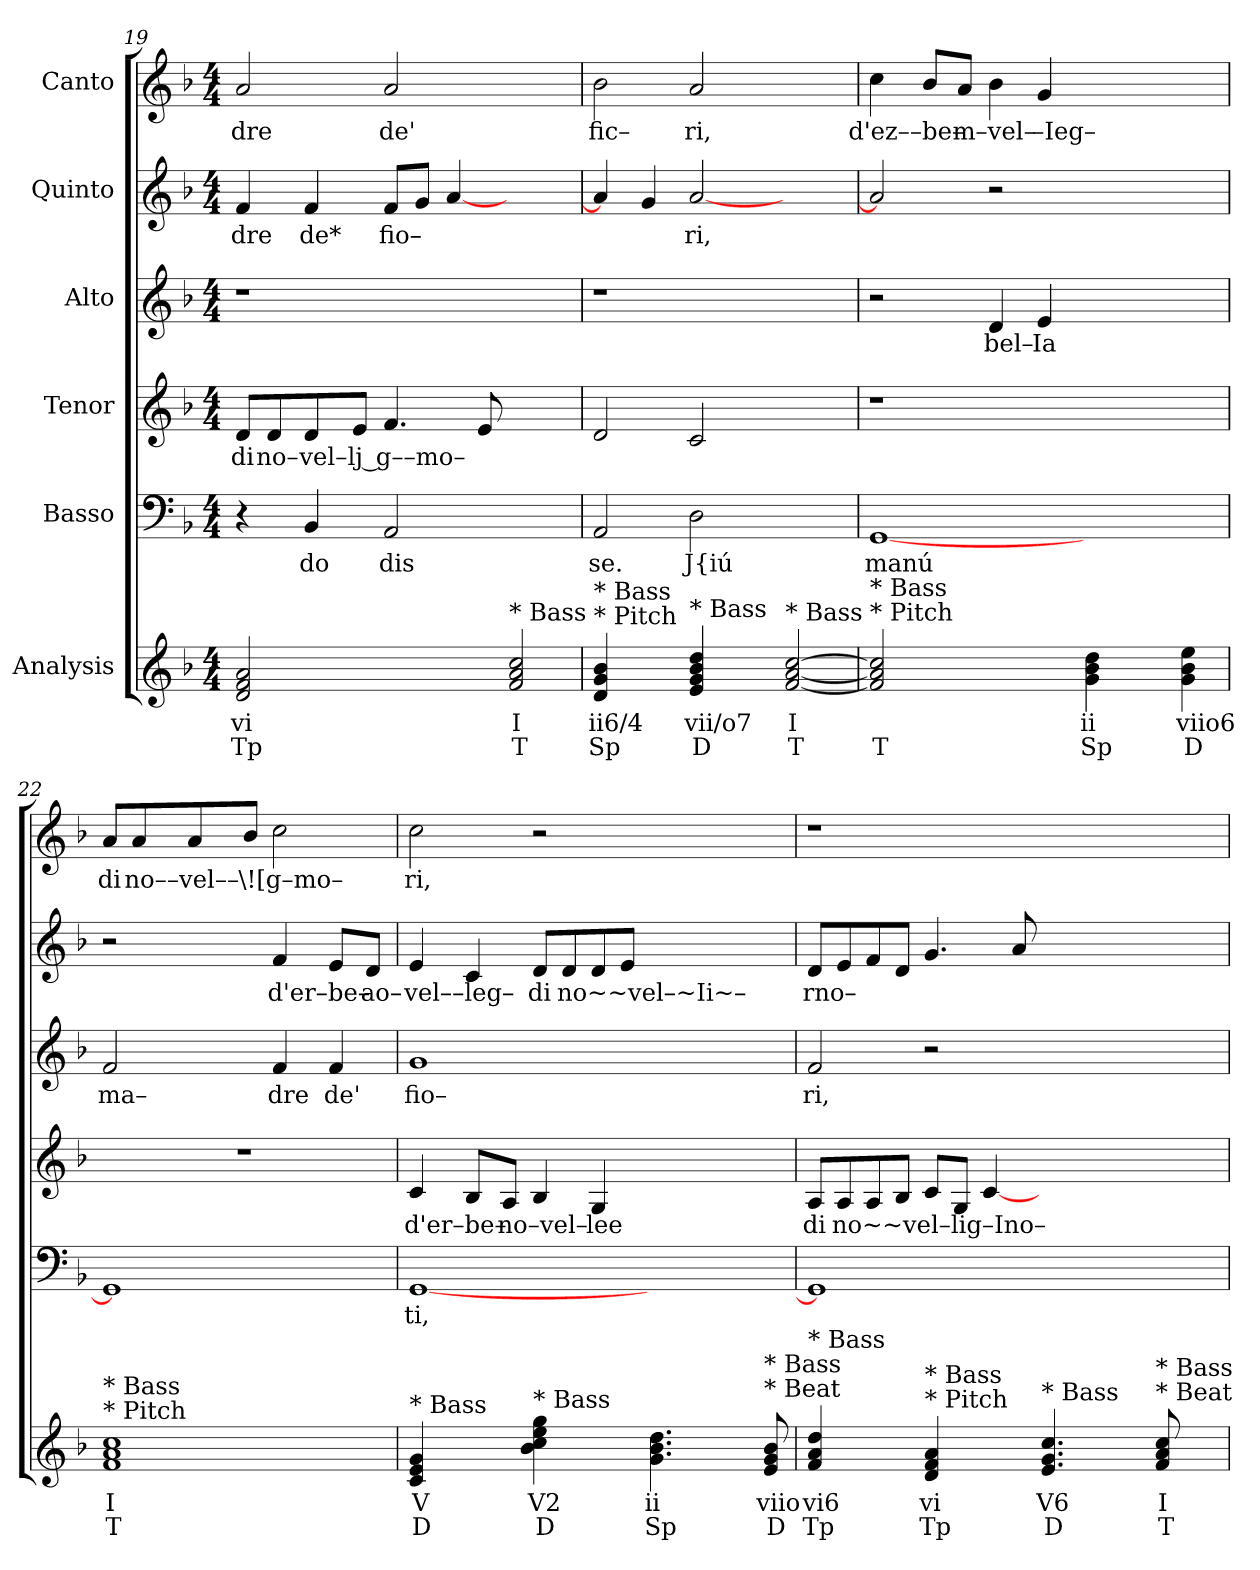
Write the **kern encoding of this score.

**kern	**text	**text	**kern	**text	**kern	**text	**kern	**text	**kern	**text	**kern	**text
*part6	*part6	*part6	*part5	*part5	*part4	*part4	*part3	*part3	*part2	*part2	*part1	*part1
*staff6	*staff6	*staff6	*staff5	*staff5	*staff4	*staff4	*staff3	*staff3	*staff2	*staff2	*staff1	*staff1
*I"Analysis	*	*	*I"Basso	*	*I"Tenor	*	*I"Alto	*	*I"Quinto	*	*I"Canto	*
*	*	*	*clefF4	*	*clefG2	*	*clefG2	*	*clefG2	*	*clefG2	*
*k[b-]	*	*	*k[b-]	*	*k[b-]	*	*k[b-]	*	*k[b-]	*	*k[b-]	*
*	*	*	*F:	*	*F:	*	*F:	*	*F:	*	*F:	*
*M4/4	*	*	*M4/4	*	*M4/4	*	*M4/4	*	*M4/4	*	*M4/4	*
=19	=19	=19	=19	=19	=19	=19	=19	=19	=19	=19	=19	=19
!	!	!	!	!	!	!LO:LY:b	!	!	!	!	!	!
!	!	!	!	!	!	!	!	!	!	!LO:LY:b	!	!
!	!	!	!	!	!	!	!	!	!	!	!	!LO:LY:b
2d 2f 2a	vi	Tp	4r	.	8d/L	di	1r	.	4f/	dre	2a/	dre
!	!	!	!	!	!	!LO:LY:b	!	!	!	!	!	!
.	.	.	.	.	8d/	no–	.	.	.	.	.	.
!	!	!	!	!LO:LY:b	!	!	!	!	!	!	!	!
!	!	!	!	!	!	!LO:LY:b	!	!	!	!	!	!
!	!	!	!	!	!	!	!	!	!	!LO:LY:b	!	!
.	.	.	4BB-/	do	8d/	vel–	.	.	4f/	de*	.	.
!	!	!	!	!	!	!LO:LY:b	!	!	!	!	!	!
.	.	.	.	.	8e/J	lj g––mo–	.	.	.	.	.	.
!	!	!	!	!LO:LY:b	!	!	!	!	!	!	!	!
!	!	!	!	!	!	!	!	!	!	!LO:LY:b	!	!
!	!	!	!	!	!	!	!	!	!	!	!	!LO:LY:b
2ryy	.	.	2AA/	dis	4.f/	.	.	.	8f/L	fio–	2a/	de'
.	.	.	.	.	.	.	.	.	8g/J	.	.	.
.	.	.	.	.	.	.	.	.	[4a/	.	.	.
.	.	.	.	.	8e/	.	.	.	.	.	.	.
!LO:TX:a:t=* Bass	!	!	!	!	!	!	!	!	!	!	!	!
2f 2a 2cc	I	T	2ryy	.	2ryy	.	2ryy	.	2ryy	.	2ryy	.
=20	=20	=20	=20	=20	=20	=20	=20	=20	=20	=20	=20	=20
!	!	!	!	!LO:LY:b	!	!	!	!	!	!	!	!
!LO:TX:a:t=* Pitch	!	!	!	!	!	!	!	!	!	!	!	!
!LO:TX:a:t=* Bass	!	!	!	!	!	!	!	!	!	!	!	!
!	!	!	!	!	!	!	!	!	!	!	!	!LO:LY:b
4d 4g 4b-	ii6/4	Sp	2AA/	se.	2d/	.	1r	.	4a/]	.	2b-\	fic–
4ryy	.	.	.	.	.	.	.	.	4g/	.	.	.
!	!	!	!	!LO:LY:b	!	!	!	!	!	!	!	!
!	!	!	!	!	!	!	!	!	!	!LO:LY:b	!	!
!LO:TX:a:t=* Bass	!	!	!	!	!	!	!	!	!	!	!	!
!	!	!	!	!	!	!	!	!	!	!	!	!LO:LY:b
4e 4g 4b- 4dd	vii/o7	D	2D\	J{iú	2c/	.	.	.	[2a/	ri,	2a/	ri,
4ryy	.	.	.	.	.	.	.	.	.	.	.	.
!LO:TX:a:t=* Bass	!	!	!	!	!	!	!	!	!	!	!	!
[2f [2a [2cc	I	T	2ryy	.	2ryy	.	2ryy	.	2ryy	.	2ryy	.
=21	=21	=21	=21	=21	=21	=21	=21	=21	=21	=21	=21	=21
!	!	!	!	!LO:LY:b	!	!	!	!	!	!	!	!
!LO:TX:a:t=* Pitch	!	!	!	!	!	!	!	!	!	!	!	!
!LO:TX:a:t=* Bass	!	!	!	!	!	!	!	!	!	!	!	!
!	!	!	!	!	!	!	!	!	!	!	!	!LO:LY:b
2f] 2a] 2cc]	.	T	[1GG	manú	1r	.	2r	.	2a/]	.	4cc\	d'ez––be–
.	.	.	.	.	.	.	.	.	.	.	8b-/L	.
!	!	!	!	!	!	!	!	!	!	!	!	!LO:LY:b
.	.	.	.	.	.	.	.	.	.	.	8a/J	m–vel–
!	!	!	!	!	!	!	!	!LO:LY:b	!	!	!	!
2ryy	.	.	.	.	.	.	4d/	bel–	2r	.	4b-\	.
!	!	!	!	!	!	!	!	!LO:LY:b	!	!	!	!
!	!	!	!	!	!	!	!	!	!	!	!	!LO:LY:b
.	.	.	.	.	.	.	4e/	Ia	.	.	4g/	–Ieg–
4g 4b- 4dd	ii	Sp	2.ryy	.	2.ryy	.	2.ryy	.	2.ryy	.	2.ryy	.
4ryy	.	.	.	.	.	.	.	.	.	.	.	.
4g 4b- 4ee	viio6	D	.	.	.	.	.	.	.	.	.	.
=22	=22	=22	=22	=22	=22	=22	=22	=22	=22	=22	=22	=22
!	!	!	!	!	!	!	!	!LO:LY:b	!	!	!	!
!LO:TX:a:t=* Pitch	!	!	!	!	!	!	!	!	!	!	!	!
!LO:TX:a:t=* Bass	!	!	!	!	!	!	!	!	!	!	!	!
!	!	!	!	!	!	!	!	!	!	!	!	!LO:LY:b
1f 1a 1cc	I	T	1GG]	.	1r	.	2f/	ma–	2r	.	8a/L	di
!	!	!	!	!	!	!	!	!	!	!	!	!LO:LY:b
.	.	.	.	.	.	.	.	.	.	.	8a/	no––vel––
.	.	.	.	.	.	.	.	.	.	.	8a/	.
!	!	!	!	!	!	!	!	!	!	!	!	!LO:LY:b
.	.	.	.	.	.	.	.	.	.	.	8b-/J	\![g–mo–
!	!	!	!	!	!	!	!	!LO:LY:b	!	!	!	!
!	!	!	!	!	!	!	!	!	!	!LO:LY:b	!	!
.	.	.	.	.	.	.	4f/	dre	4f/	d'er–be–	2cc\	.
!	!	!	!	!	!	!	!	!LO:LY:b	!	!	!	!
.	.	.	.	.	.	.	4f/	de'	8e/L	.	.	.
!	!	!	!	!	!	!	!	!	!	!LO:LY:b	!	!
.	.	.	.	.	.	.	.	.	8d/J	ao–	.	.
=23	=23	=23	=23	=23	=23	=23	=23	=23	=23	=23	=23	=23
!	!	!	!	!LO:LY:b	!	!	!	!	!	!	!	!
!	!	!	!	!	!	!LO:LY:b	!	!	!	!	!	!
!	!	!	!	!	!	!	!	!LO:LY:b	!	!	!	!
!	!	!	!	!	!	!	!	!	!	!LO:LY:b	!	!
!LO:TX:a:t=* Bass	!	!	!	!	!	!	!	!	!	!	!	!
!	!	!	!	!	!	!	!	!	!	!	!	!LO:LY:b
4c 4e 4g	V	D	[1GG	ti,	4c/	d'er–be–	1g	fio–	4e/	vel––leg–	2cc\	ri,
4ryy	.	.	.	.	8B-/L	.	.	.	4c/	.	.	.
!	!	!	!	!	!	!LO:LY:b	!	!	!	!	!	!
.	.	.	.	.	8A/J	no–vel–	.	.	.	.	.	.
!LO:TX:a:t=* Bass	!	!	!	!	!	!	!	!	!	!	!	!
!	!	!	!	!	!	!	!	!	!	!LO:LY:b	!	!
4b- 4cc 4ee 4gg	V2	D	.	.	4B-/	.	.	.	8d/L	di	2r	.
!	!	!	!	!	!	!	!	!	!	!LO:LY:b	!	!
.	.	.	.	.	.	.	.	.	8d/	no~~vel–~Ii~–	.	.
!	!	!	!	!	!	!LO:LY:b	!	!	!	!	!	!
4ryy	.	.	.	.	4G/	lee	.	.	8d/	.	.	.
.	.	.	.	.	.	.	.	.	8e/J	.	.	.
4.g 4.b- 4.dd	ii	Sp	2..ryy	.	2..ryy	.	2..ryy	.	2..ryy	.	2..ryy	.
4.ryy	.	.	.	.	.	.	.	.	.	.	.	.
!LO:TX:a:t=* Beat	!	!	!	!	!	!	!	!	!	!	!	!
!LO:TX:a:t=* Bass	!	!	!	!	!	!	!	!	!	!	!	!
8e 8g 8b-	viio	D	.	.	.	.	.	.	.	.	.	.
=24	=24	=24	=24	=24	=24	=24	=24	=24	=24	=24	=24	=24
!	!	!	!	!	!	!LO:LY:b	!	!	!	!	!	!
!	!	!	!	!	!	!	!	!LO:LY:b	!	!	!	!
!LO:TX:a:t=* Bass	!	!	!	!	!	!	!	!	!	!	!	!
!	!	!	!	!	!	!	!	!	!	!LO:LY:b	!	!
4f 4a 4dd	vi6	Tp	1GG]	.	8A/L	di	2f/	ri,	8d/L	rno–	1r	.
!	!	!	!	!	!	!LO:LY:b	!	!	!	!	!	!
.	.	.	.	.	8A/	no~~vel–lig–Ino–	.	.	8e/	.	.	.
4ryy	.	.	.	.	8A/	.	.	.	8f/	.	.	.
.	.	.	.	.	8B-/J	.	.	.	8d/J	.	.	.
!LO:TX:a:t=* Pitch	!	!	!	!	!	!	!	!	!	!	!	!
!LO:TX:a:t=* Bass	!	!	!	!	!	!	!	!	!	!	!	!
4d 4f 4a	vi	Tp	.	.	8c/L	.	2r	.	4.g/	.	.	.
.	.	.	.	.	8G/J	.	.	.	.	.	.	.
4ryy	.	.	.	.	[4c/	.	.	.	.	.	.	.
.	.	.	.	.	.	.	.	.	8a/	.	.	.
!LO:TX:a:t=* Bass	!	!	!	!	!	!	!	!	!	!	!	!
4.e 4.g 4.cc	V6	D	2..ryy	.	2..ryy	.	2..ryy	.	2..ryy	.	2..ryy	.
4.ryy	.	.	.	.	.	.	.	.	.	.	.	.
!LO:TX:a:t=* Beat	!	!	!	!	!	!	!	!	!	!	!	!
!LO:TX:a:t=* Bass	!	!	!	!	!	!	!	!	!	!	!	!
8f 8a 8cc	I	T	.	.	.	.	.	.	.	.	.	.
=	=	=	=	=	=	=	=	=	=	=	=	=
*-	*-	*-	*-	*-	*-	*-	*-	*-	*-	*-	*-	*-
